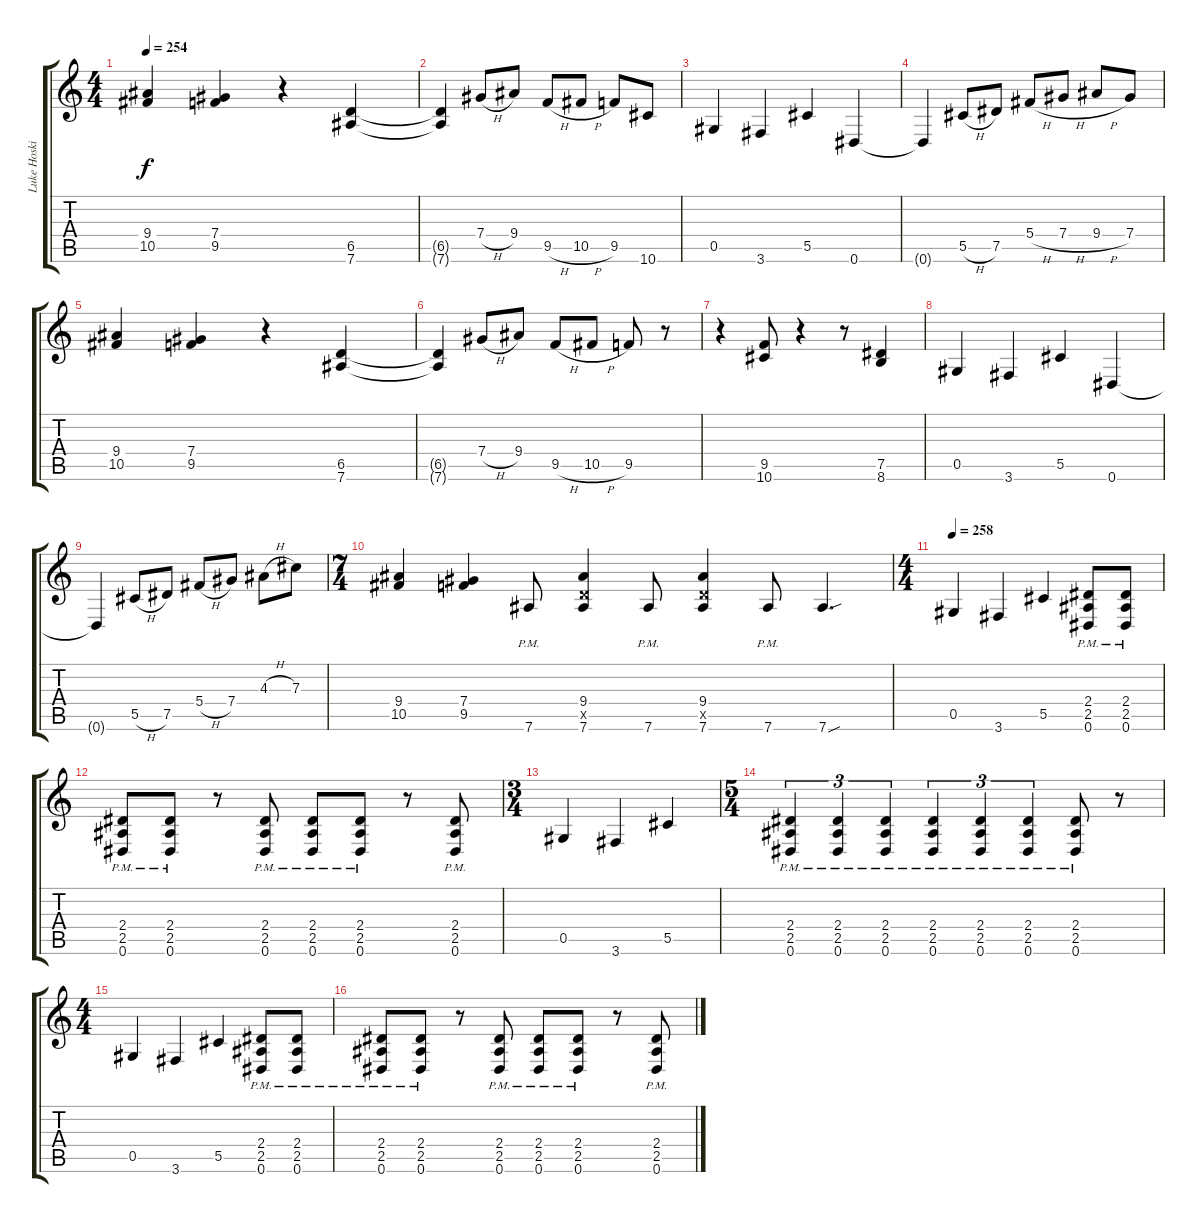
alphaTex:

\track ("Luke Hoskin" "Luke Hoski") {instrument overdrivenguitar}
\staff {score tabs}
\tuning (Eb4 Bb3 Gb3 Db3 Ab2 Eb2) {hide}
\ts (4 4)
\tempo 254
\clef g2
\ks c
(9.4 10.5).4{dy f} (7.4 9.5).4 r.4 (6.5 7.6).4 |
(6.5{t} 7.6{t}).4 7.4{h}.8 9.4.8 9.5{h}.8 10.5{h}.8 9.5.8 10.6.8 |
0.5.4 3.6.4 5.5.4 0.6.4 |
0.6{t}.4 5.5{h}.8 7.5.8 5.4{h}.8 7.4{h}.8 9.4{h}.8 7.4.8 |
(9.4 10.5).4 (7.4 9.5).4 r.4 (6.5 7.6).4 |
(6.5{t} 7.6{t}).4 7.4{h}.8 9.4.8 9.5{h}.8 10.5{h}.8 9.5.8 r.8 |
r.4 (9.5 10.6).8 r.4 r.8 (7.5 8.6).4 |
0.5.4 3.6.4 5.5.4 0.6.4 |
0.6{t}.4 5.5{h}.8 7.5.8 5.4{h}.8 7.4.8 4.3{h}.8 7.3.8 |
\ts (7 4)
(9.4 10.5).4 (7.4 9.5).4 7.6{pm}.8 (9.4 6.5{x} 7.6).4 7.6{pm}.8 (9.4 6.5{x} 7.6).4 7.6{pm}.8 7.6{sou}.4{d} |
\ts (4 4)
\tempo 258
0.5.4 3.6.4 5.5.4 (2.4{pm} 2.5{pm} 0.6{pm}).8 (2.4{pm} 2.5{pm} 0.6{pm}).8 |
(2.4{pm} 2.5{pm} 0.6{pm}).8 (2.4{pm} 2.5{pm} 0.6{pm}).8 r.8 (2.4{pm} 2.5{pm} 0.6{pm}).8 (2.4{pm} 2.5{pm} 0.6{pm}).8 (2.4{pm} 2.5{pm} 0.6{pm}).8 r.8 (2.4{pm} 2.5{pm} 0.6{pm}).8 |
\ts (3 4)
0.5.4 3.6.4 5.5.4 |
\ts (5 4)
(2.4{pm} 2.5{pm} 0.6{pm}).4{tu (3 2)} (2.4{pm} 2.5{pm} 0.6{pm}).4{tu (3 2)} (2.4{pm} 2.5{pm} 0.6{pm}).4{tu (3 2)} (2.4{pm} 2.5{pm} 0.6{pm}).4{tu (3 2)} (2.4{pm} 2.5{pm} 0.6{pm}).4{tu (3 2)} (2.4{pm} 2.5{pm} 0.6{pm}).4{tu (3 2)} (2.4{pm} 2.5{pm} 0.6{pm}).8 r.8 |
\ts (4 4)
0.5.4 3.6.4 5.5.4 (2.4{pm} 2.5{pm} 0.6{pm}).8 (2.4{pm} 2.5{pm} 0.6{pm}).8 |
(2.4{pm} 2.5{pm} 0.6{pm}).8 (2.4{pm} 2.5{pm} 0.6{pm}).8 r.8 (2.4{pm} 2.5{pm} 0.6{pm}).8 (2.4{pm} 2.5{pm} 0.6{pm}).8 (2.4{pm} 2.5{pm} 0.6{pm}).8 r.8 (2.4{pm} 2.5{pm} 0.6{pm}).8
